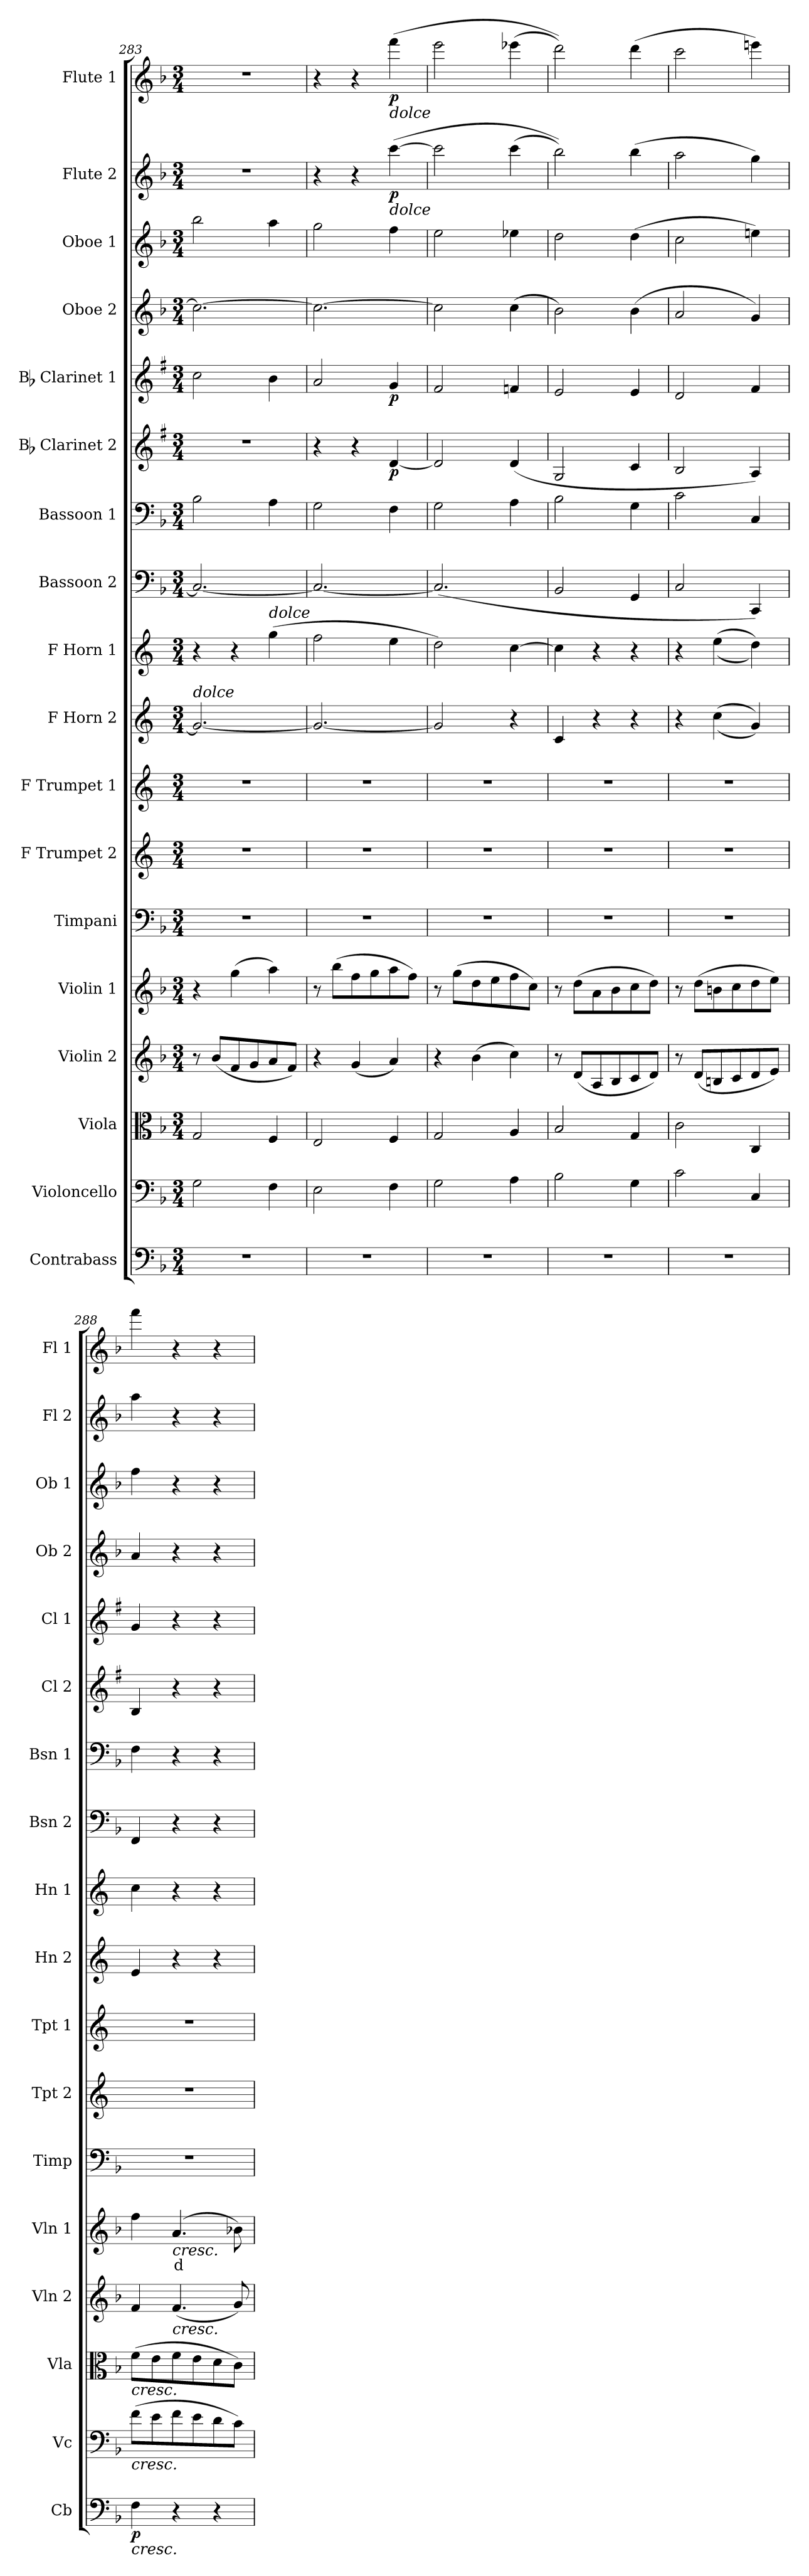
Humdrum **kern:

**kern	**dynam	**kern	**kern	**kern	**kern	**text	**kern	**kern	**kern	**kern	**kern	**kern	**kern	**kern	**dynam	**kern	**dynam	**kern	**kern	**kern	**dynam	**kern	**dynam
*part18	*part18	*part17	*part16	*part15	*part14	*part14	*part13	*part12	*part11	*part10	*part9	*part8	*part7	*part6	*part6	*part5	*part5	*part4	*part3	*part2	*part2	*part1	*part1
*staff18	*staff18	*staff17	*staff16	*staff15	*staff14	*staff14	*staff13	*staff12	*staff11	*staff10	*staff9	*staff8	*staff7	*staff6	*staff6	*staff5	*staff5	*staff4	*staff3	*staff2	*staff2	*staff1	*staff1
*I"Contrabass	*	*I"Violoncello	*I"Viola	*I"Violin 2	*I"Violin 1	*	*I"Timpani	*I"F Trumpet 2	*I"F Trumpet 1	*I"F Horn 2	*I"F Horn 1	*I"Bassoon 2	*I"Bassoon 1	*I"Bb Clarinet 2	*	*I"Bb Clarinet 1	*	*I"Oboe 2	*I"Oboe 1	*I"Flute 2	*	*I"Flute 1	*
*I'Cb	*	*I'Vc	*I'Vla	*I'Vln 2	*I'Vln 1	*	*I'Timp	*I'Tpt 2	*I'Tpt 1	*I'Hn 2	*I'Hn 1	*I'Bsn 2	*I'Bsn 1	*I'Cl 2	*	*I'Cl 1	*	*I'Ob 2	*I'Ob 1	*I'Fl 2	*	*I'Fl 1	*
*clefF4	*	*clefF4	*clefC3	*clefG2	*clefG2	*	*clefF4	*clefG2	*clefG2	*clefG2	*clefG2	*clefF4	*clefF4	*clefG2	*	*clefG2	*	*clefG2	*clefG2	*clefG2	*	*clefG2	*
*ITrd7c12	*	*	*	*	*	*	*	*ITrd-3c-5	*ITrd-3c-5	*ITrd4c7	*ITrd4c7	*	*	*ITrd1c2	*	*ITrd1c2	*	*	*	*	*	*	*
*k[b-]	*	*k[b-]	*k[b-]	*k[b-]	*k[b-]	*	*k[b-]	*k[b-]	*k[b-]	*k[b-]	*k[b-]	*k[b-]	*k[b-]	*k[b-]	*	*k[b-]	*	*k[b-]	*k[b-]	*k[b-]	*	*k[b-]	*
*M3/4	*	*M3/4	*M3/4	*M3/4	*M3/4	*	*M3/4	*M3/4	*M3/4	*M3/4	*M3/4	*M3/4	*M3/4	*M3/4	*	*M3/4	*	*M3/4	*M3/4	*M3/4	*	*M3/4	*
=283	=283	=283	=283	=283	=283	=283	=283	=283	=283	=283	=283	=283	=283	=283	=283	=283	=283	=283	=283	=283	=283	=283	=283
!	!	!	!	!	!	!	!	!	!	!LO:TX:i:t=dolce	!	!	!	!	!	!	!	!	!	!	!	!	!
2.r	.	2G\	2G/	8r	4r	.	2.r	2.r	2.r	2.c/_	4r	2.C/_	2B-\	2.r	.	2b-\	.	2.cc\_	2bb-\	2.r	.	2.r	.
.	.	.	.	(8b-/L	.	.	.	.	.	.	.	.	.	.	.	.	.	.	.	.	.	.	.
.	.	.	.	8f/	(4gg\	.	.	.	.	.	4r	.	.	.	.	.	.	.	.	.	.	.	.
.	.	.	.	8g/	.	.	.	.	.	.	.	.	.	.	.	.	.	.	.	.	.	.	.
!	!	!	!	!	!	!	!	!	!	!	!LO:TX:a:i:t=dolce	!	!	!	!	!	!	!	!	!	!	!	!
.	.	4F\	4F/	8a/	4aa\)	.	.	.	.	.	(4cc\	.	4A\	.	.	4a\	.	.	4aa\	.	.	.	.
.	.	.	.	8f/J)	.	.	.	.	.	.	.	.	.	.	.	.	.	.	.	.	.	.	.
=284	=284	=284	=284	=284	=284	=284	=284	=284	=284	=284	=284	=284	=284	=284	=284	=284	=284	=284	=284	=284	=284	=284	=284
2.r	.	2E\	2E/	4r	8r	.	2.r	2.r	2.r	2.c/_	2b-\	2.C/_	2G\	4r	.	2g/	.	2.cc\_	2gg\	4r	.	4r	.
.	.	.	.	.	(8bb-\L	.	.	.	.	.	.	.	.	.	.	.	.	.	.	.	.	.	.
.	.	.	.	(4g/	8ff\	.	.	.	.	.	.	.	.	4r	.	.	.	.	.	4r	.	4r	.
.	.	.	.	.	8gg\	.	.	.	.	.	.	.	.	.	.	.	.	.	.	.	.	.	.
!	!	!	!	!	!	!	!	!	!	!	!	!	!	!	!	!	!	!	!	!	!	!LO:TX:b:i:t=dolce	!
!	!	!	!	!	!	!	!	!	!	!	!	!	!	!	!	!	!	!	!	!LO:TX:b:i:t=dolce	!	!	!
!	!	!	!	!	!	!	!	!	!	!	!	!	!	!	!LO:DY:b	!	!LO:DY:b	!	!	!	!LO:DY:b	!	!LO:DY:b
.	.	4F\	4F/	4a/)	8aa\	.	.	.	.	.	4a\	.	4F\	[4c/	p	4f/	p	.	4ff\	([4ccc\	p	(4fff\	p
.	.	.	.	.	8ff\J)	.	.	.	.	.	.	.	.	.	.	.	.	.	.	.	.	.	.
=285	=285	=285	=285	=285	=285	=285	=285	=285	=285	=285	=285	=285	=285	=285	=285	=285	=285	=285	=285	=285	=285	=285	=285
2.r	.	2G\	2G/	4r	8r	.	2.r	2.r	2.r	2c/]	2g\)	(2.C/]	2G\	2c/]	.	2e/	.	2cc\]	2ee\	2ccc\]	.	2eee\	.
.	.	.	.	.	(8gg\L	.	.	.	.	.	.	.	.	.	.	.	.	.	.	.	.	.	.
.	.	.	.	(4b-\	8dd\	.	.	.	.	.	.	.	.	.	.	.	.	.	.	.	.	.	.
.	.	.	.	.	8ee\	.	.	.	.	.	.	.	.	.	.	.	.	.	.	.	.	.	.
.	.	4A\	4A/	4cc\)	8ff\	.	.	.	.	4r	[4f\	.	4A\	(4c/	.	4e-X/	.	(4cc\	4ee-X\	(4ccc\	.	(4eee-X\	.
.	.	.	.	.	8cc\J)	.	.	.	.	.	.	.	.	.	.	.	.	.	.	.	.	.	.
=286	=286	=286	=286	=286	=286	=286	=286	=286	=286	=286	=286	=286	=286	=286	=286	=286	=286	=286	=286	=286	=286	=286	=286
2.r	.	2B-\	2B-/	8r	8r	.	2.r	2.r	2.r	4F/	4f\]	2BB-/	2B-\	2F/	.	2d/	.	2b-\)	2dd\	2bb-\))	.	2ddd\))	.
.	.	.	.	(8d/L	(8dd\L	.	.	.	.	.	.	.	.	.	.	.	.	.	.	.	.	.	.
.	.	.	.	8A/	8a\	.	.	.	.	4r	4r	.	.	.	.	.	.	.	.	.	.	.	.
.	.	.	.	8B-/	8b-\	.	.	.	.	.	.	.	.	.	.	.	.	.	.	.	.	.	.
.	.	4G\	4G/	8c/	8cc\	.	.	.	.	4r	4r	4GG/	4G\	4B-/	.	4d/	.	(4b-\	(4dd\	(4bb-\	.	(4ddd\	.
.	.	.	.	8d/J)	8dd\J)	.	.	.	.	.	.	.	.	.	.	.	.	.	.	.	.	.	.
!!LO:PB:g=z
=287	=287	=287	=287	=287	=287	=287	=287	=287	=287	=287	=287	=287	=287	=287	=287	=287	=287	=287	=287	=287	=287	=287	=287
2.r	.	2c\	2c\	8r	8r	.	2.r	2.r	2.r	4r	4r	2C/	2c\	2A/	.	2c/	.	2a/	2cc\	2aa\	.	2ccc\	.
.	.	.	.	(8d/L	(8dd\L	.	.	.	.	.	.	.	.	.	.	.	.	.	.	.	.	.	.
.	.	.	.	8Bn/	8bn\	.	.	.	.	((4f\	((4a\	.	.	.	.	.	.	.	.	.	.	.	.
.	.	.	.	8c/	8cc\	.	.	.	.	.	.	.	.	.	.	.	.	.	.	.	.	.	.
.	.	4C/	4C/	8d/	8dd\	.	.	.	.	4c/))	4g\))	4CC/)	4C/	4G/)	.	4e/	.	4g/)	4een\)	4gg\)	.	4eeen\)	.
.	.	.	.	8e/J)	8ee\J)	.	.	.	.	.	.	.	.	.	.	.	.	.	.	.	.	.	.
=288	=288	=288	=288	=288	=288	=288	=288	=288	=288	=288	=288	=288	=288	=288	=288	=288	=288	=288	=288	=288	=288	=288	=288
!	!	!	!LO:TX:b:i:t=cresc.	!	!	!	!	!	!	!	!	!	!	!	!	!	!	!	!	!	!	!	!
!	!	!LO:TX:b:i:t=cresc.	!	!	!	!	!	!	!	!	!	!	!	!	!	!	!	!	!	!	!	!	!
!LO:TX:b:i:t=cresc.	!	!	!	!	!	!	!	!	!	!	!	!	!	!	!	!	!	!	!	!	!	!	!
!	!LO:DY:b	!	!	!	!	!	!	!	!	!	!	!	!	!	!	!	!	!	!	!	!	!	!
4FF\	p	(8f\L	(8f\L	4f/	4ff\	.	2.r	2.r	2.r	4A/	4f\	4FF/	4F\	4A/	.	4f/	.	4a/	4ff\	4aa\	.	4fff\	.
.	.	8e\	8e\	.	.	.	.	.	.	.	.	.	.	.	.	.	.	.	.	.	.	.	.
!	!	!	!	!	!LO:TX:b:i:t=cresc.	!	!	!	!	!	!	!	!	!	!	!	!	!	!	!	!	!	!
!	!	!	!	!LO:TX:b:i:t=cresc.	!	!	!	!	!	!	!	!	!	!	!	!	!	!	!	!	!	!	!
!	!	!	!	!	!	!LO:LY:b:color=#FF0000	!	!	!	!	!	!	!	!	!	!	!	!	!	!	!	!	!
4r	.	8f\	8f\	(4.f/	(4.a/	d	.	.	.	4r	4r	4r	4r	4r	.	4r	.	4r	4r	4r	.	4r	.
.	.	8e\	8e\	.	.	.	.	.	.	.	.	.	.	.	.	.	.	.	.	.	.	.	.
4r	.	8d\	8d\	.	.	.	.	.	.	4r	4r	4r	4r	4r	.	4r	.	4r	4r	4r	.	4r	.
.	.	8c\J)	8c\J)	8g/)	8b-X\)	.	.	.	.	.	.	.	.	.	.	.	.	.	.	.	.	.	.
=	=	=	=	=	=	=	=	=	=	=	=	=	=	=	=	=	=	=	=	=	=	=	=
*-	*-	*-	*-	*-	*-	*-	*-	*-	*-	*-	*-	*-	*-	*-	*-	*-	*-	*-	*-	*-	*-	*-	*-
